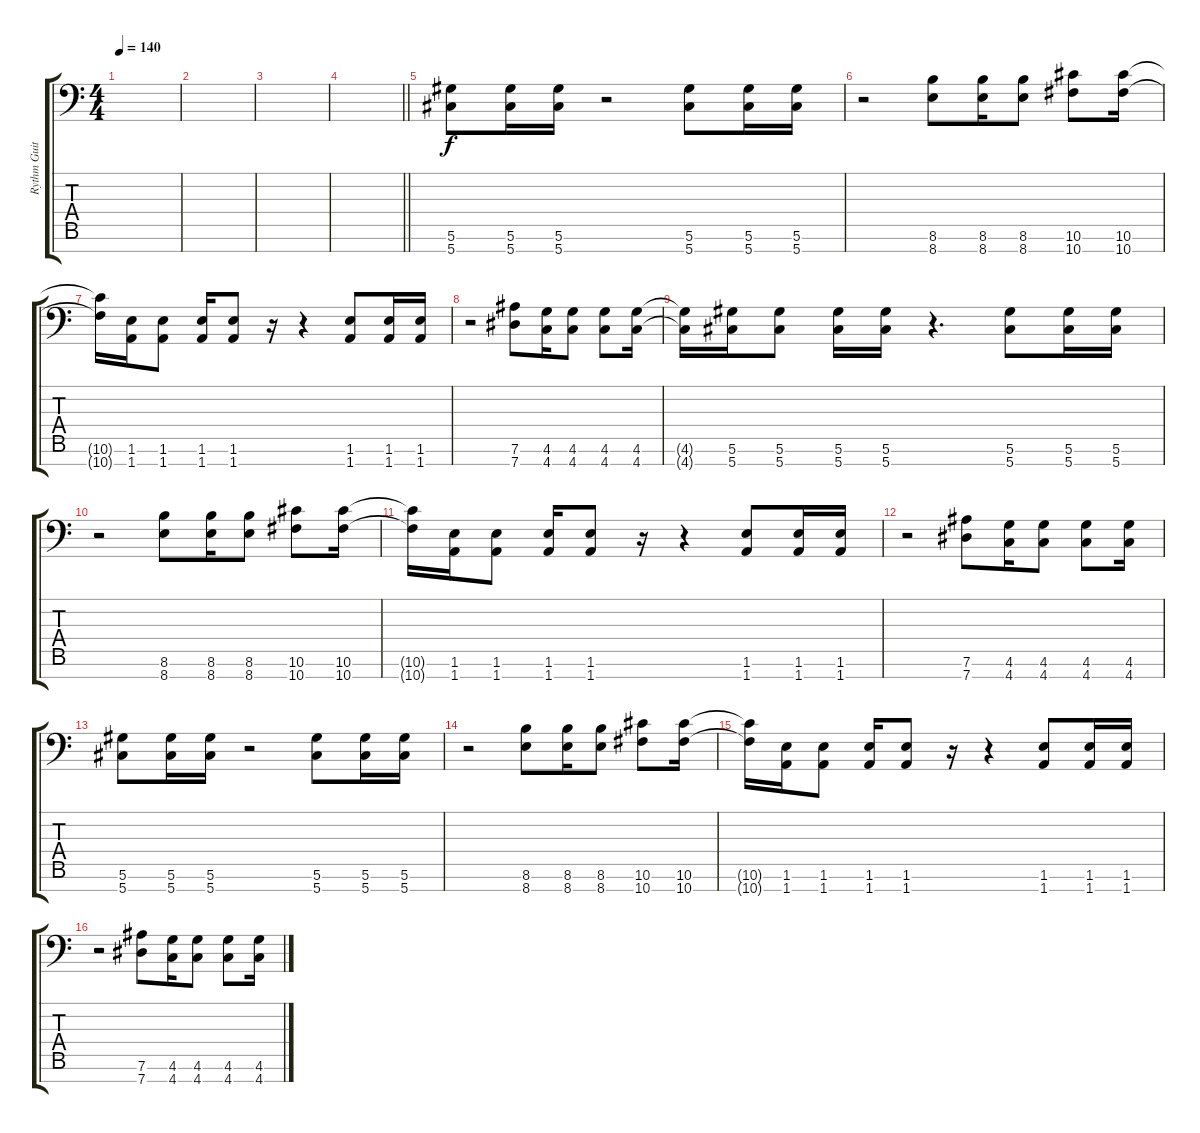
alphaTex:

\track ("Rythm Guitar #2" "Rythm Guit") {instrument distortionguitar}
\staff {score tabs}
\tuning (Db4 Ab3 Eb3 Db3 Ab2 Eb2 Ab1) {hide}
\ts (4 4)
\section ("" "")
\tempo 140
\clef f4
\ks c
|
|
|
\barLineRight lightlight
|
\section ("" "")
(5.6 5.7).8 (5.6 5.7).16 (5.6 5.7).16 r.2 (5.6 5.7).8 (5.6 5.7).16 (5.6 5.7).16 |
r.2 (8.6 8.7).8 (8.6 8.7).16 (8.6 8.7).8 (10.6 10.7).8 (10.6 10.7).16 |
(10.6{t} 10.7{t}).16 (1.6 1.7).16 (1.6 1.7).8 (1.6 1.7).16 (1.6 1.7).8 r.16 r.4 (1.6 1.7).8 (1.6 1.7).16 (1.6 1.7).16 |
r.2 (7.6 7.7).8 (4.6 4.7).16 (4.6 4.7).8 (4.6 4.7).8 (4.6 4.7).16 |
(4.6{t} 4.7{t}).16 (5.6 5.7).16 (5.6 5.7).8 (5.6 5.7).16 (5.6 5.7).16 r.4{d} (5.6 5.7).8 (5.6 5.7).16 (5.6 5.7).16 |
r.2 (8.6 8.7).8 (8.6 8.7).16 (8.6 8.7).8 (10.6 10.7).8 (10.6 10.7).16 |
(10.6{t} 10.7{t}).16 (1.6 1.7).16 (1.6 1.7).8 (1.6 1.7).16 (1.6 1.7).8 r.16 r.4 (1.6 1.7).8 (1.6 1.7).16 (1.6 1.7).16 |
r.2 (7.6 7.7).8 (4.6 4.7).16 (4.6 4.7).8 (4.6 4.7).8 (4.6 4.7).16 |
(5.6 5.7).8 (5.6 5.7).16 (5.6 5.7).16 r.2 (5.6 5.7).8 (5.6 5.7).16 (5.6 5.7).16 |
r.2 (8.6 8.7).8 (8.6 8.7).16 (8.6 8.7).8 (10.6 10.7).8 (10.6 10.7).16 |
(10.6{t} 10.7{t}).16 (1.6 1.7).16 (1.6 1.7).8 (1.6 1.7).16 (1.6 1.7).8 r.16 r.4 (1.6 1.7).8 (1.6 1.7).16 (1.6 1.7).16 |
r.2 (7.6 7.7).8 (4.6 4.7).16 (4.6 4.7).8 (4.6 4.7).8 (4.6 4.7).16
